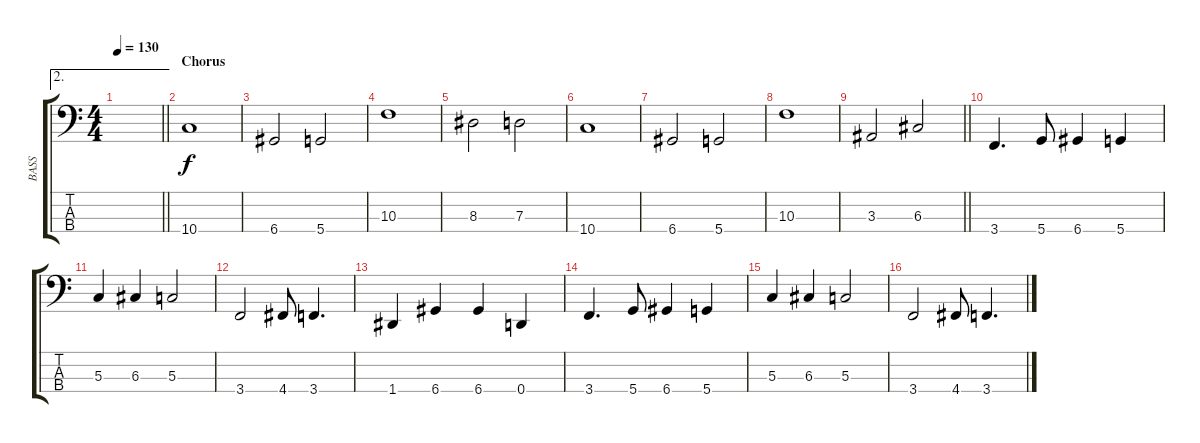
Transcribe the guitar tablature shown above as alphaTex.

\track ("BASS" "BASS") {instrument electricbassfinger}
\staff {score tabs}
\tuning (F2 C2 G1 D1) {hide}
\ae 2
\ts (4 4)
\tempo 130
\clef f4
\barLineRight lightlight
\ks c
|
\section ("" "Chorus")
10.4.1 |
6.4.2 5.4.2 |
10.3.1 |
8.3.2 7.3.2 |
10.4.1 |
6.4.2 5.4.2 |
10.3.1 |
\barLineRight lightlight
3.3.2 6.3.2 |
3.4.4{d} 5.4.8 6.4.4 5.4.4 |
5.3.4 6.3.4 5.3.2 |
3.4.2 4.4.8 3.4.4{d} |
1.4.4 6.4.4 6.4.4 0.4.4 |
3.4.4{d} 5.4.8 6.4.4 5.4.4 |
5.3.4 6.3.4 5.3.2 |
3.4.2 4.4.8 3.4.4{d}
